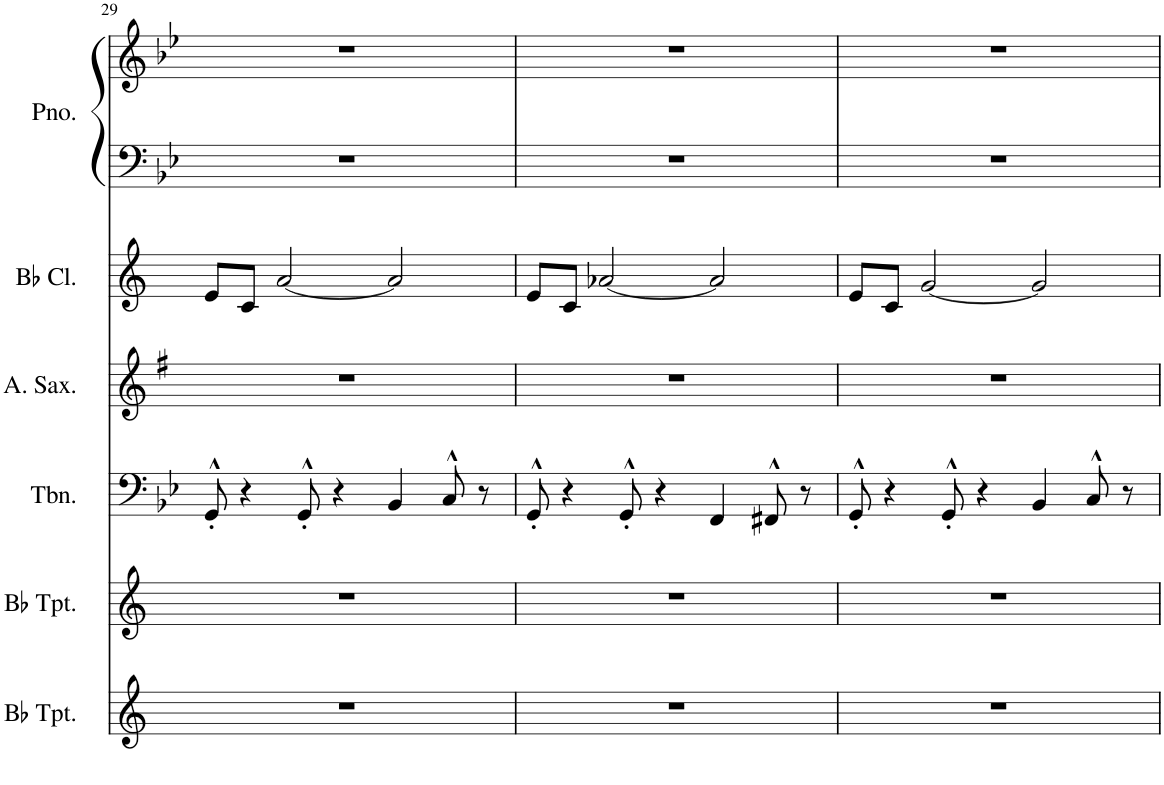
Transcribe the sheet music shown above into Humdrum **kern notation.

**kern	**kern	**kern	**kern	**kern	**kern	**kern
*part6	*part5	*part4	*part3	*part2	*part1	*part1
*staff7	*staff6	*staff5	*staff4	*staff3	*staff2	*staff1
*I"Bb Trumpet	*I"Bb Trumpet	*I"Trombone	*I"Alto Saxophone	*I"Bb Clarinet	*I"Piano	*
*I'Bb Tpt.	*I'Bb Tpt.	*I'Tbn.	*I'A. Sax.	*I'Bb Cl.	*I'Pno.	*
!!LO:PB:g=z
*clefG2	*clefG2	*clefF4	*clefG2	*clefG2	*clefF4	*clefG2
*Trd1c2	*Trd1c2	*	*Trd5c9	*Trd1c2	*	*
*k[]	*k[]	*k[b-e-]	*k[f#]	*k[]	*k[b-e-]	*k[b-e-]
*M5/4	*M5/4	*M5/4	*M5/4	*M5/4	*M5/4	*M5/4
=29	=29	=29	=29	=29	=29	=29
4%5r	4%5r	8GG'^^/	4%5r	8e/L	4%5r	4%5r
.	.	4r	.	8c/J	.	.
.	.	.	.	[2a/	.	.
.	.	8GG'^^/	.	.	.	.
.	.	4r	.	.	.	.
.	.	4BB-/	.	2a/]	.	.
.	.	8C^^/	.	.	.	.
.	.	8r	.	.	.	.
=30	=30	=30	=30	=30	=30	=30
4%5r	4%5r	8GG'^^/	4%5r	8e/L	4%5r	4%5r
.	.	4r	.	8c/J	.	.
.	.	.	.	[2a-X/	.	.
.	.	8GG'^^/	.	.	.	.
.	.	4r	.	.	.	.
.	.	4FF/	.	2a-/]	.	.
.	.	8FF#X^^/	.	.	.	.
.	.	8r	.	.	.	.
=31	=31	=31	=31	=31	=31	=31
4%5r	4%5r	8GG'^^/	4%5r	8e/L	4%5r	4%5r
.	.	4r	.	8c/J	.	.
.	.	.	.	[2g/	.	.
.	.	8GG'^^/	.	.	.	.
.	.	4r	.	.	.	.
.	.	4BB-/	.	2g/]	.	.
.	.	8C^^/	.	.	.	.
.	.	8r	.	.	.	.
=	=	=	=	=	=	=
*-	*-	*-	*-	*-	*-	*-
